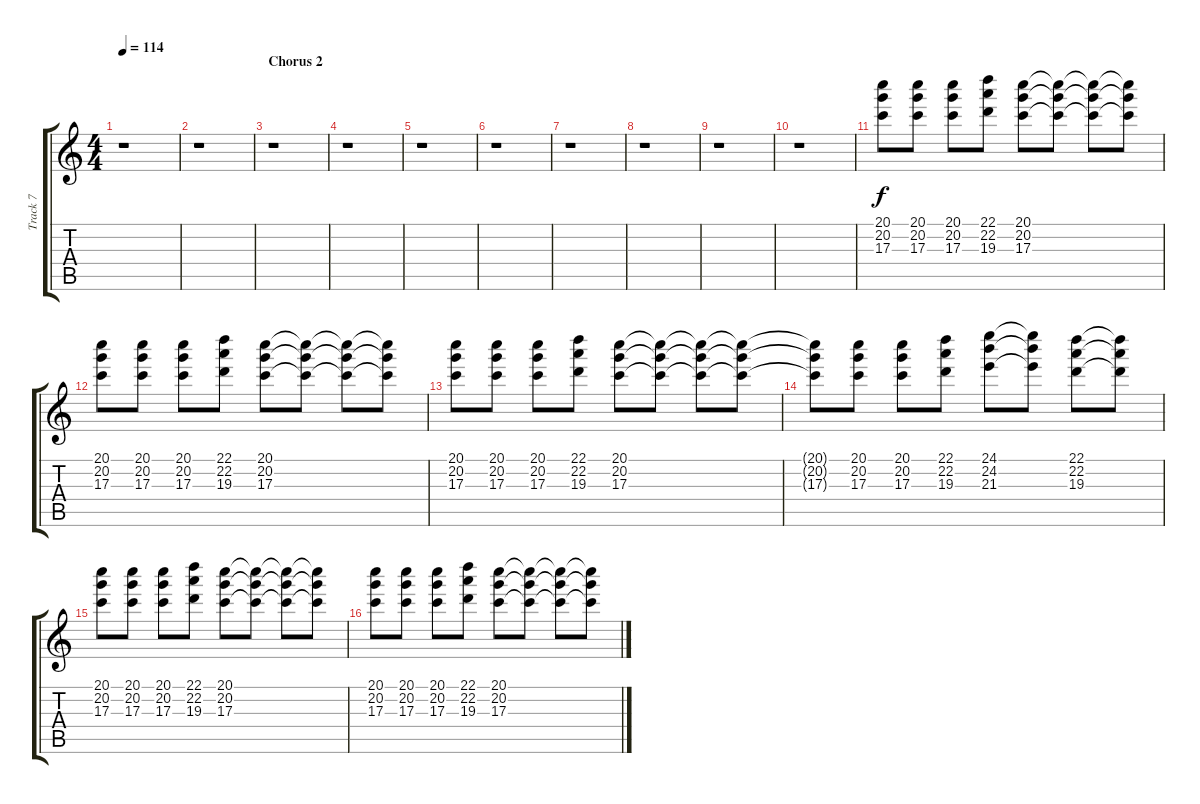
\track ("Track 7" "Track 7") {instrument overdrivenguitar}
\staff {score tabs}
\tuning (E4 B3 G3 D3 A2 E2) {hide}
\ts (4 4)
\tempo 114
\clef g2
\ks c
r.1{dy f} |
r.1 |
\section ("" "Chorus 2")
r.1 |
r.1 |
r.1 |
r.1 |
r.1 |
r.1 |
r.1 |
r.1 |
(20.1 20.2 17.3).8 (20.1 20.2 17.3).8 (20.1 20.2 17.3).8 (22.1 22.2 19.3).8 (20.1 20.2 17.3).8 (20.1{t} 20.2{t} 17.3{t}).8 (20.1{t} 20.2{t} 17.3{t}).8 (20.1{t} 20.2{t} 17.3{t}).8 |
(20.1 20.2 17.3).8 (20.1 20.2 17.3).8 (20.1 20.2 17.3).8 (22.1 22.2 19.3).8 (20.1 20.2 17.3).8 (20.1{t} 20.2{t} 17.3{t}).8 (20.1{t} 20.2{t} 17.3{t}).8 (20.1{t} 20.2{t} 17.3{t}).8 |
(20.1 20.2 17.3).8 (20.1 20.2 17.3).8 (20.1 20.2 17.3).8 (22.1 22.2 19.3).8 (20.1 20.2 17.3).8 (20.1{t} 20.2{t} 17.3{t}).8 (20.1{t} 20.2{t} 17.3{t}).8 (20.1{t} 20.2{t} 17.3{t}).8 |
(20.1{t} 20.2{t} 17.3{t}).8 (20.1 20.2 17.3).8 (20.1 20.2 17.3).8 (22.1 22.2 19.3).8 (24.1 24.2 21.3).8 (24.1{t} 24.2{t} 21.3{t}).8 (22.1 22.2 19.3).8 (22.1{t} 22.2{t} 19.3{t}).8 |
(20.1 20.2 17.3).8 (20.1 20.2 17.3).8 (20.1 20.2 17.3).8 (22.1 22.2 19.3).8 (20.1 20.2 17.3).8 (20.1{t} 20.2{t} 17.3{t}).8 (20.1{t} 20.2{t} 17.3{t}).8 (20.1{t} 20.2{t} 17.3{t}).8 |
(20.1 20.2 17.3).8 (20.1 20.2 17.3).8 (20.1 20.2 17.3).8 (22.1 22.2 19.3).8 (20.1 20.2 17.3).8 (20.1{t} 20.2{t} 17.3{t}).8 (20.1{t} 20.2{t} 17.3{t}).8 (20.1{t} 20.2{t} 17.3{t}).8
